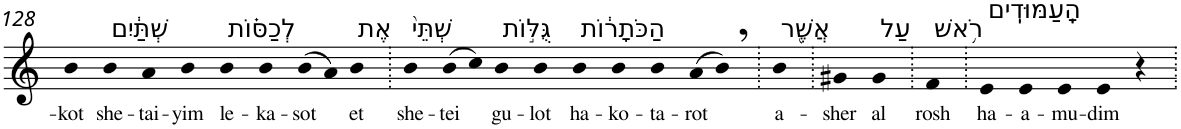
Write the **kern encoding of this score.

**kern	**text
*part1	*part1
*staff1	*staff1
*I"Piano	*
*I'Pno	*
!!LO:PB:g=z
*clefG2	*
*k[]	*
=128	=128
!	!LO:LY:b
4b	-kot
!LO:TX:a:t=שְׁתַּ֔יִם	!
!	!LO:LY:b
4b	she-
!	!LO:LY:b
4a	-tai-
!	!LO:LY:b
4b	-yim
!LO:TX:a:t=לְכַסּ֗וֹת	!
!	!LO:LY:b
4b	le-
!	!LO:LY:b
4b	-ka-
!	!LO:LY:b
(>8b	-sot
8a)	.
!LO:TX:a:t=אֶת	!
!	!LO:LY:b
4b	et
=129.	=129.
!LO:TX:a:t=שְׁתֵּי֙	!
!	!LO:LY:b
4b	she-
!	!LO:LY:b
(>8b	-tei
8cc)	.
!LO:TX:a:t=גֻּלּ֣וֹת	!
!	!LO:LY:b
4b	gu-
!	!LO:LY:b
4b	-lot
!LO:TX:a:t=הַכֹּתָר֔וֹת	!
!	!LO:LY:b
4b	ha-
!	!LO:LY:b
4b	-ko-
!	!LO:LY:b
4b	-ta-
!	!LO:LY:b
(>8a	-rot
8b,)	.
=130.	=130.
!LO:TX:a:t=אֲשֶׁ֖ר	!
!	!LO:LY:b
4b	a-
=131.	=131.
!	!LO:LY:b
4g#X	-sher
!LO:TX:a:t=עַל	!
!	!LO:LY:b
4g#	al
=132.	=132.
!LO:TX:a:t=רֹ֥אשׁ	!
!	!LO:LY:b
4f	rosh
=133.	=133.
!LO:TX:a:t=הָֽעַמּוּדִֽים	!
!	!LO:LY:b
4e	ha-
!	!LO:LY:b
4e	-a-
!	!LO:LY:b
4e	-mu-
!	!LO:LY:b
4e	-dim
4r	.
=.	=.
*-	*-
